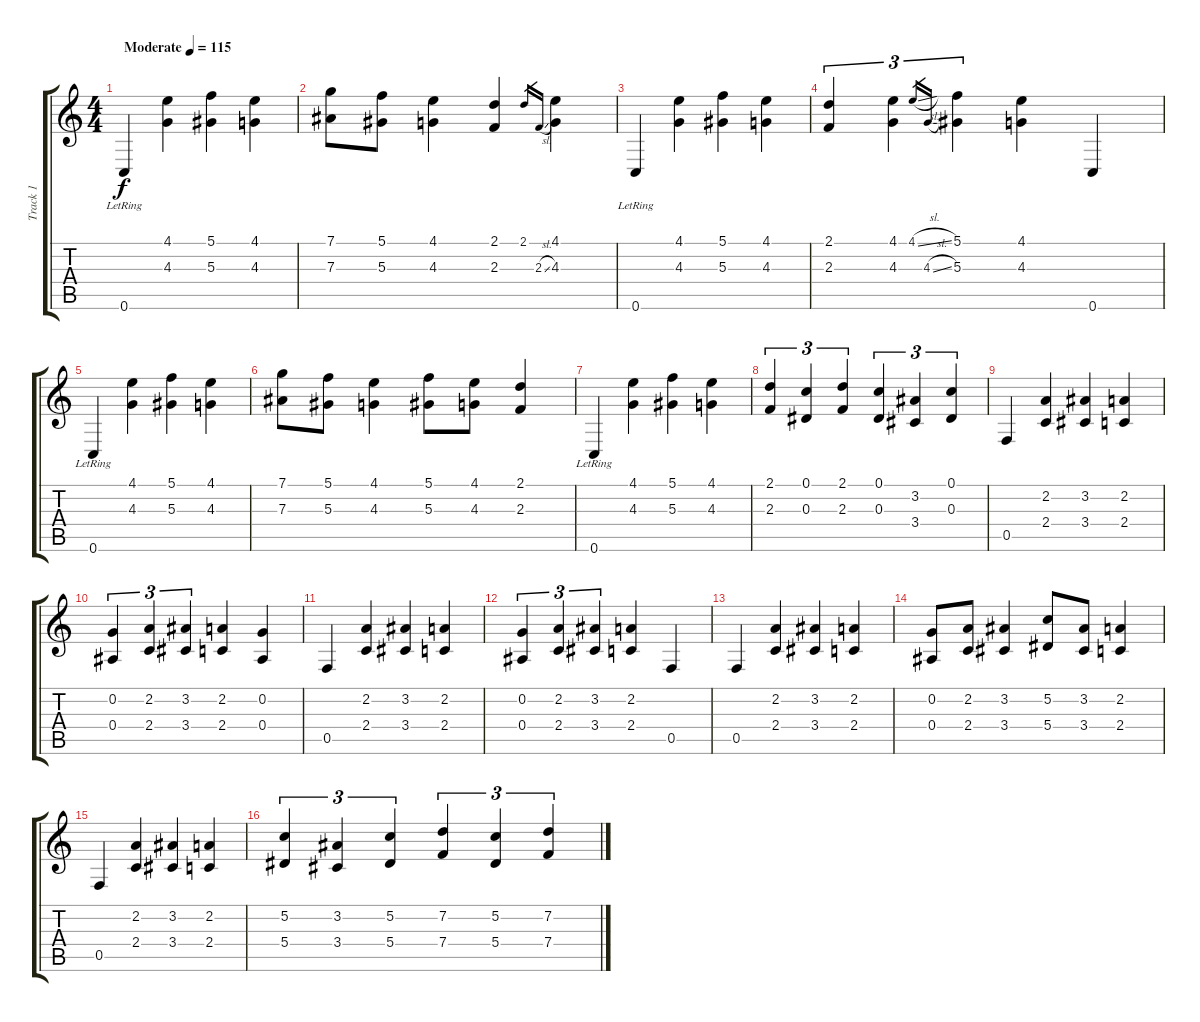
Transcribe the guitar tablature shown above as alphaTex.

\track ("Track 1" "Track 1") {instrument acousticguitarsteel}
\staff {score tabs}
\tuning (C4 G3 Eb3 Bb2 F2 C2) {hide}
\ts (4 4)
\tempo (115 "Moderate")
\clef g2
\ks c
0.6{lr}.4{dy f instrument acousticguitarsteel} (4.1 4.3).4 (5.1 5.3).4 (4.1 4.3).4 |
(7.1 7.3).8 (5.1 5.3).8 (4.1 4.3).4 (2.1 2.3).4 2.1.16{gr} 2.3{sl}.16{gr} (4.1 4.3).4 |
0.6{lr}.4 (4.1 4.3).4 (5.1 5.3).4 (4.1 4.3).4 |
(2.1 2.3).4{tu (3 2)} (4.1 4.3).4{tu (3 2)} 4.1{sl}.16{gr} 4.3{sl}.16{gr} (5.1 5.3).4{tu (3 2)} (4.1 4.3).4 0.6.4 |
0.6{lr}.4 (4.1 4.3).4 (5.1 5.3).4 (4.1 4.3).4 |
(7.1 7.3).8 (5.1 5.3).8 (4.1 4.3).4 (5.1 5.3).8 (4.1 4.3).8 (2.1 2.3).4 |
0.6{lr}.4 (4.1 4.3).4 (5.1 5.3).4 (4.1 4.3).4 |
(2.1 2.3).4{tu (3 2)} (0.1 0.3).4{tu (3 2)} (2.1 2.3).4{tu (3 2)} (0.1 0.3).4{tu (3 2)} (3.2 3.4).4{tu (3 2)} (0.1 0.3).4{tu (3 2)} |
0.5.4 (2.2 2.4).4 (3.2 3.4).4 (2.2 2.4).4 |
(0.2 0.4).4{tu (3 2)} (2.2 2.4).4{tu (3 2)} (3.2 3.4).4{tu (3 2)} (2.2 2.4).4 (0.2 0.4).4 |
0.5.4 (2.2 2.4).4 (3.2 3.4).4 (2.2 2.4).4 |
(0.2 0.4).4{tu (3 2)} (2.2 2.4).4{tu (3 2)} (3.2 3.4).4{tu (3 2)} (2.2 2.4).4 0.5.4 |
0.5.4 (2.2 2.4).4 (3.2 3.4).4 (2.2 2.4).4 |
(0.2 0.4).8 (2.2 2.4).8 (3.2 3.4).4 (5.2 5.4).8 (3.2 3.4).8 (2.2 2.4).4 |
0.5.4 (2.2 2.4).4 (3.2 3.4).4 (2.2 2.4).4 |
(5.2 5.4).4{tu (3 2)} (3.2 3.4).4{tu (3 2)} (5.2 5.4).4{tu (3 2)} (7.2 7.4).4{tu (3 2)} (5.2 5.4).4{tu (3 2)} (7.2 7.4).4{tu (3 2)}
